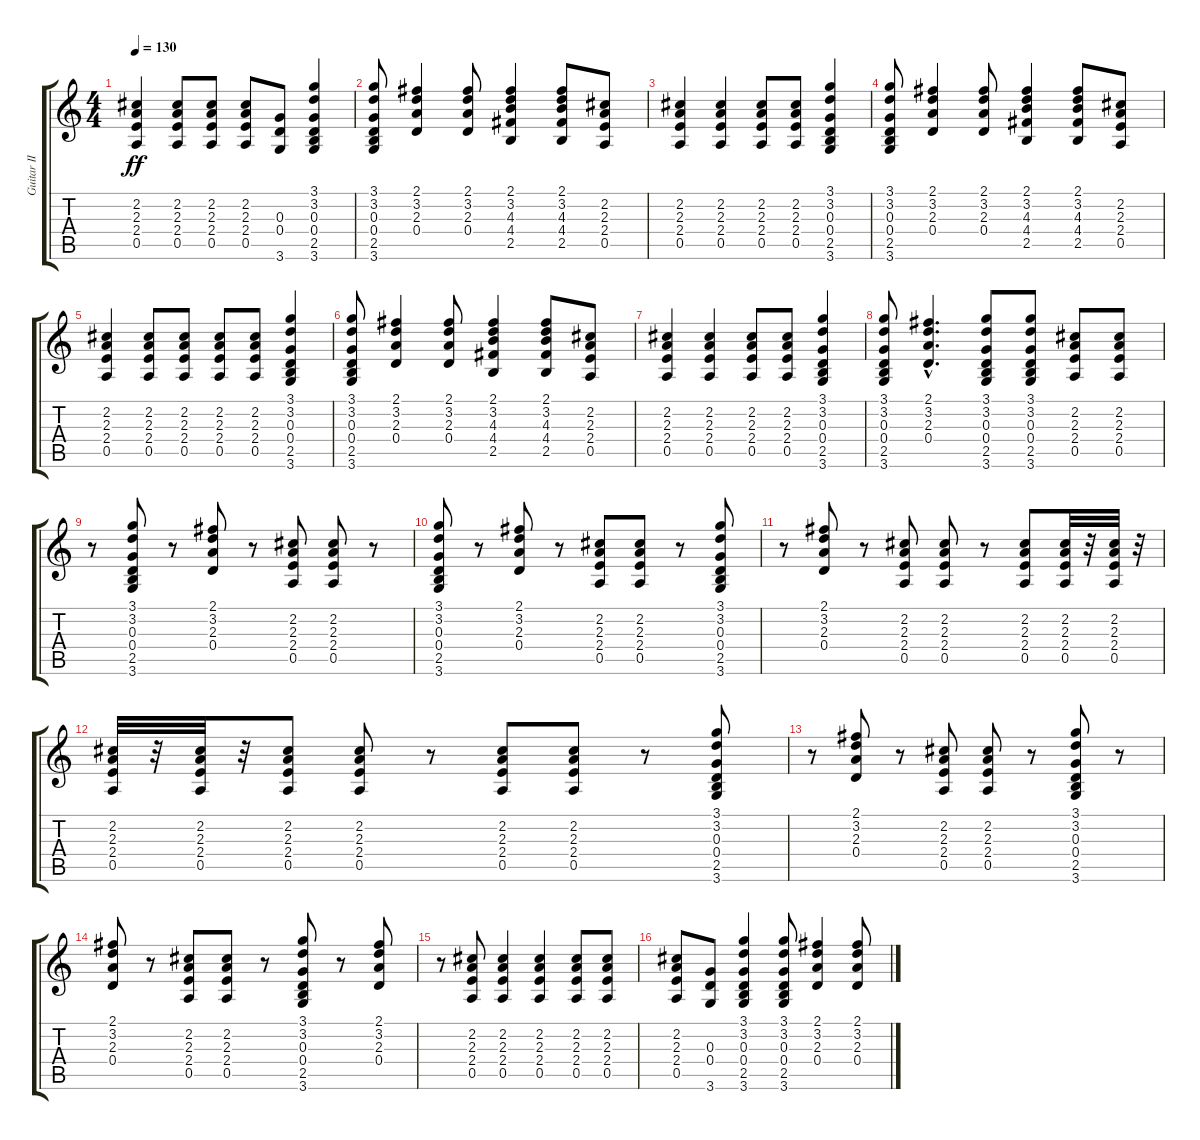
\track ("Guitar II" "Guitar II") {instrument acousticguitarsteel}
\staff {score tabs}
\tuning (E4 B3 G3 D3 A2 E2) {hide}
\ts (4 4)
\tempo 130
\clef g2
\ks c
(2.2 2.3 2.4 0.5).4{dy ff} (2.2 2.3 2.4 0.5).8 (2.2 2.3 2.4 0.5).8 (2.2 2.3 2.4 0.5).8 (0.3 0.4 3.6).8 (3.1 3.2 0.3 0.4 2.5 3.6).4 |
(3.1 3.2 0.3 0.4 2.5 3.6).8 (2.1 3.2 2.3 0.4).4 (2.1 3.2 2.3 0.4).8 (2.1 3.2 4.3 4.4 2.5).4 (2.1 3.2 4.3 4.4 2.5).8 (2.2 2.3 2.4 0.5).8 |
(2.2 2.3 2.4 0.5).4 (2.2 2.3 2.4 0.5).4 (2.2 2.3 2.4 0.5).8 (2.2 2.3 2.4 0.5).8 (3.1 3.2 0.3 0.4 2.5 3.6).4 |
(3.1 3.2 0.3 0.4 2.5 3.6).8 (2.1 3.2 2.3 0.4).4 (2.1 3.2 2.3 0.4).8 (2.1 3.2 4.3 4.4 2.5).4 (2.1 3.2 4.3 4.4 2.5).8 (2.2 2.3 2.4 0.5).8 |
(2.2 2.3 2.4 0.5).4 (2.2 2.3 2.4 0.5).8 (2.2 2.3 2.4 0.5).8 (2.2 2.3 2.4 0.5).8 (2.2 2.3 2.4 0.5).8 (3.1 3.2 0.3 0.4 2.5 3.6).4 |
(3.1 3.2 0.3 0.4 2.5 3.6).8 (2.1 3.2 2.3 0.4).4 (2.1 3.2 2.3 0.4).8 (2.1 3.2 4.3 4.4 2.5).4 (2.1 3.2 4.3 4.4 2.5).8 (2.2 2.3 2.4 0.5).8 |
(2.2 2.3 2.4 0.5).4 (2.2 2.3 2.4 0.5).4 (2.2 2.3 2.4 0.5).8 (2.2 2.3 2.4 0.5).8 (3.1 3.2 0.3 0.4 2.5 3.6).4 |
(3.1 3.2 0.3 0.4 2.5 3.6).8 (2.1{hac} 3.2{hac} 2.3{hac} 0.4{hac}).4{d} (3.1 3.2 0.3 0.4 2.5 3.6).8 (3.1 3.2 0.3 0.4 2.5 3.6).8 (2.2 2.3 2.4 0.5).8 (2.2 2.3 2.4 0.5).8 |
r.8 (3.1 3.2 0.3 0.4 2.5 3.6).8 r.8 (2.1 3.2 2.3 0.4).8 r.8 (2.2 2.3 2.4 0.5).8 (2.2 2.3 2.4 0.5).8 r.8 |
(3.1 3.2 0.3 0.4 2.5 3.6).8 r.8 (2.1 3.2 2.3 0.4).8 r.8 (2.2 2.3 2.4 0.5).8 (2.2 2.3 2.4 0.5).8 r.8 (3.1 3.2 0.3 0.4 2.5 3.6).8 |
r.8 (2.1 3.2 2.3 0.4).8 r.8 (2.2 2.3 2.4 0.5).8 (2.2 2.3 2.4 0.5).8 r.8 (2.2 2.3 2.4 0.5).8 (2.2 2.3 2.4 0.5).32 r.32 (2.2 2.3 2.4 0.5).32 r.32 |
(2.2 2.3 2.4 0.5).32 r.32 (2.2 2.3 2.4 0.5).32 r.32 (2.2 2.3 2.4 0.5).8 (2.2 2.3 2.4 0.5).8 r.8 (2.2 2.3 2.4 0.5).8 (2.2 2.3 2.4 0.5).8 r.8 (3.1 3.2 0.3 0.4 2.5 3.6).8 |
r.8 (2.1 3.2 2.3 0.4).8 r.8 (2.2 2.3 2.4 0.5).8 (2.2 2.3 2.4 0.5).8 r.8 (3.1 3.2 0.3 0.4 2.5 3.6).8 r.8 |
(2.1 3.2 2.3 0.4).8 r.8 (2.2 2.3 2.4 0.5).8 (2.2 2.3 2.4 0.5).8 r.8 (3.1 3.2 0.3 0.4 2.5 3.6).8 r.8 (2.1 3.2 2.3 0.4).8 |
r.8 (2.2 2.3 2.4 0.5).8 (2.2 2.3 2.4 0.5).4 (2.2 2.3 2.4 0.5).4 (2.2 2.3 2.4 0.5).8 (2.2 2.3 2.4 0.5).8 |
(2.2 2.3 2.4 0.5).8 (0.3 0.4 3.6).8 (3.1 3.2 0.3 0.4 2.5 3.6).4 (3.1 3.2 0.3 0.4 2.5 3.6).8 (2.1 3.2 2.3 0.4).4 (2.1 3.2 2.3 0.4).8
